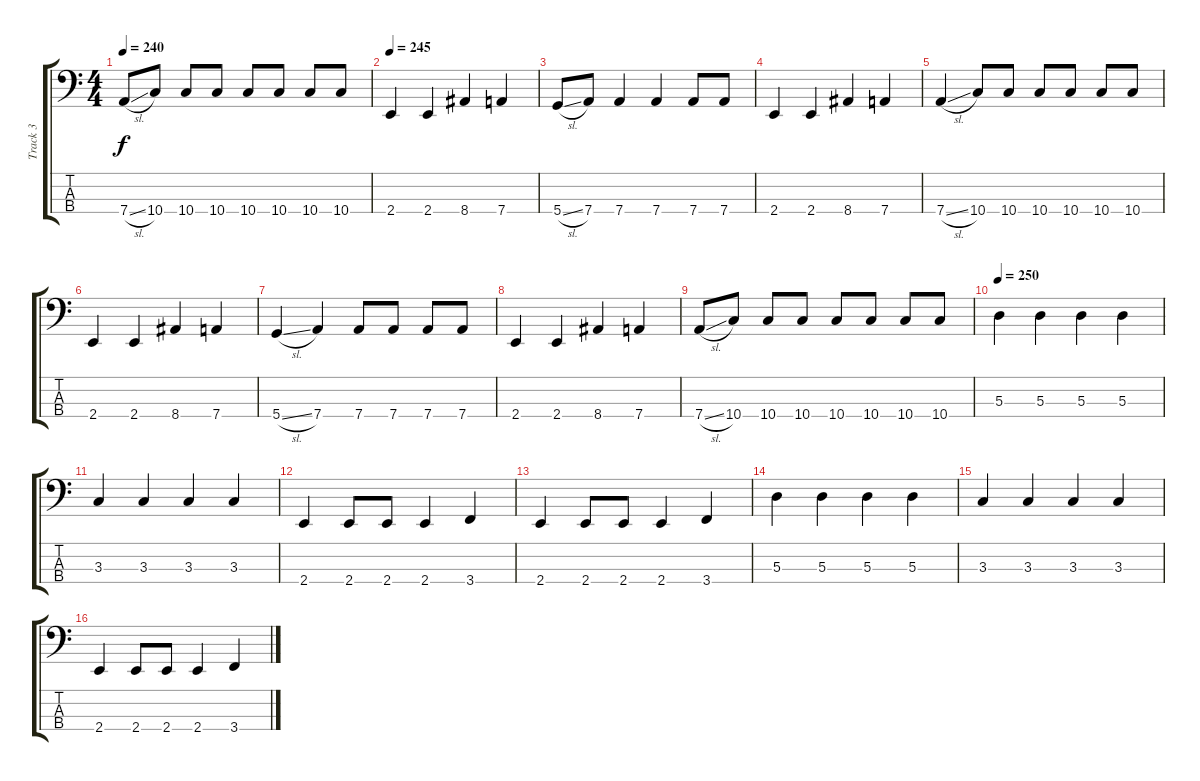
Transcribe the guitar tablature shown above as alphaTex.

\track ("Track 3" "Track 3") {instrument electricbasspick}
\staff {score tabs}
\tuning (G2 D2 A1 D1) {hide}
\ts (4 4)
\tempo 240
\clef f4
\ks c
7.4{sl}.8{dy f} 10.4.8 10.4.8 10.4.8 10.4.8 10.4.8 10.4.8 10.4.8 |
\tempo 245
2.4.4 2.4.4 8.4.4 7.4.4 |
5.4{sl}.8 7.4.8 7.4.4 7.4.4 7.4.8 7.4.8 |
2.4.4 2.4.4 8.4.4 7.4.4 |
7.4{sl}.4 10.4.8 10.4.8 10.4.8 10.4.8 10.4.8 10.4.8 |
2.4.4 2.4.4 8.4.4 7.4.4 |
5.4{sl}.4 7.4.4 7.4.8 7.4.8 7.4.8 7.4.8 |
2.4.4 2.4.4 8.4.4 7.4.4 |
7.4{sl}.8 10.4.8 10.4.8 10.4.8 10.4.8 10.4.8 10.4.8 10.4.8 |
\tempo 250
5.3.4 5.3.4 5.3.4 5.3.4 |
3.3.4 3.3.4 3.3.4 3.3.4 |
2.4.4 2.4.8 2.4.8 2.4.4 3.4.4 |
2.4.4 2.4.8 2.4.8 2.4.4 3.4.4 |
5.3.4 5.3.4 5.3.4 5.3.4 |
3.3.4 3.3.4 3.3.4 3.3.4 |
2.4.4 2.4.8 2.4.8 2.4.4 3.4.4
